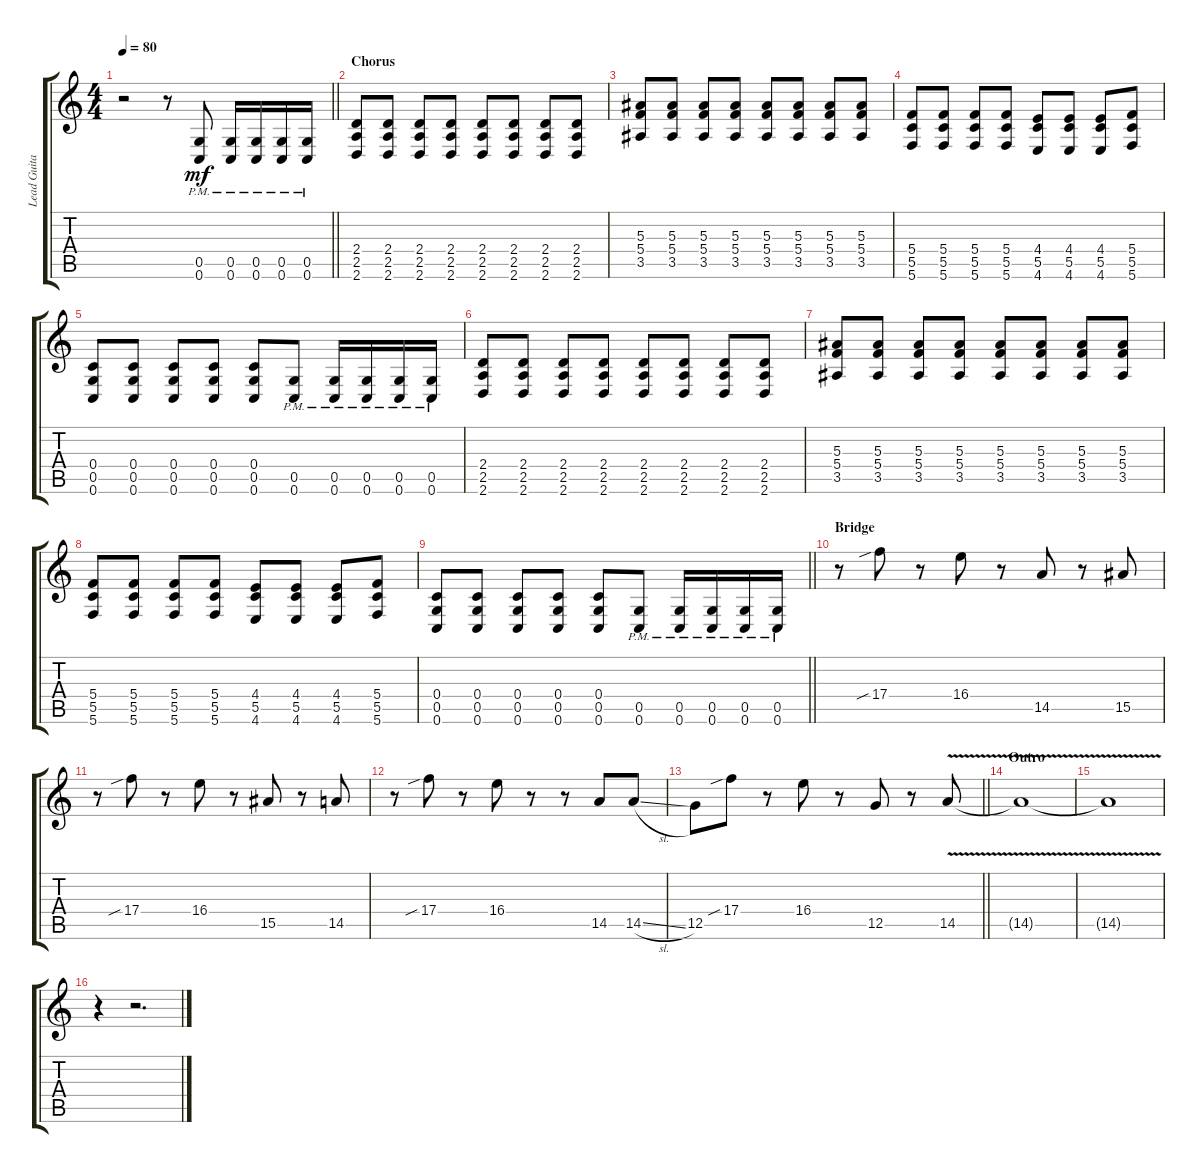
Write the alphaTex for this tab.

\track ("Lead Guitar 2" "Lead Guita") {instrument distortionguitar}
\staff {score tabs}
\tuning (D4 A3 F3 C3 G2 C2) {hide}
\ts (4 4)
\tempo 80
\clef g2
\barLineRight lightlight
\ks c
r.2{dy mf} r.8 (0.5{pm} 0.6{pm}).8 (0.5{pm} 0.6{pm}).16 (0.5{pm} 0.6{pm}).16 (0.5{pm} 0.6{pm}).16 (0.5{pm} 0.6{pm}).16 |
\section ("" "Chorus")
(2.4 2.5 2.6).8 (2.4 2.5 2.6).8 (2.4 2.5 2.6).8 (2.4 2.5 2.6).8 (2.4 2.5 2.6).8 (2.4 2.5 2.6).8 (2.4 2.5 2.6).8 (2.4 2.5 2.6).8 |
(5.3 5.4 3.5).8 (5.3 5.4 3.5).8 (5.3 5.4 3.5).8 (5.3 5.4 3.5).8 (5.3 5.4 3.5).8 (5.3 5.4 3.5).8 (5.3 5.4 3.5).8 (5.3 5.4 3.5).8 |
(5.4 5.5 5.6).8 (5.4 5.5 5.6).8 (5.4 5.5 5.6).8 (5.4 5.5 5.6).8 (4.4 5.5 4.6).8 (4.4 5.5 4.6).8 (4.4 5.5 4.6).8 (5.4 5.5 5.6).8 |
(0.4 0.5 0.6).8 (0.4 0.5 0.6).8 (0.4 0.5 0.6).8 (0.4 0.5 0.6).8 (0.4 0.5 0.6).8 (0.5{pm} 0.6{pm}).8 (0.5{pm} 0.6{pm}).16 (0.5{pm} 0.6{pm}).16 (0.5{pm} 0.6{pm}).16 (0.5{pm} 0.6{pm}).16 |
(2.4 2.5 2.6).8 (2.4 2.5 2.6).8 (2.4 2.5 2.6).8 (2.4 2.5 2.6).8 (2.4 2.5 2.6).8 (2.4 2.5 2.6).8 (2.4 2.5 2.6).8 (2.4 2.5 2.6).8 |
(5.3 5.4 3.5).8 (5.3 5.4 3.5).8 (5.3 5.4 3.5).8 (5.3 5.4 3.5).8 (5.3 5.4 3.5).8 (5.3 5.4 3.5).8 (5.3 5.4 3.5).8 (5.3 5.4 3.5).8 |
(5.4 5.5 5.6).8 (5.4 5.5 5.6).8 (5.4 5.5 5.6).8 (5.4 5.5 5.6).8 (4.4 5.5 4.6).8 (4.4 5.5 4.6).8 (4.4 5.5 4.6).8 (5.4 5.5 5.6).8 |
\barLineRight lightlight
(0.4 0.5 0.6).8 (0.4 0.5 0.6).8 (0.4 0.5 0.6).8 (0.4 0.5 0.6).8 (0.4 0.5 0.6).8 (0.5{pm} 0.6{pm}).8 (0.5{pm} 0.6{pm}).16 (0.5{pm} 0.6{pm}).16 (0.5{pm} 0.6{pm}).16 (0.5{pm} 0.6{pm}).16 |
\section ("" "Bridge")
r.8 17.4{sib}.8 r.8 16.4.8 r.8 14.5.8 r.8 15.5.8 |
r.8 17.4{sib}.8 r.8 16.4.8 r.8 15.5.8 r.8 14.5.8 |
r.8 17.4{sib}.8 r.8 16.4.8 r.8 r.8 14.5.8 14.5{sl}.8 |
\barLineRight lightlight
12.5.8 17.4{sib}.8 r.8 16.4.8 r.8 12.5.8 r.8 14.5{v}.8 |
\section ("" "Outro")
14.5{v t}.1 |
14.5{v t}.1 |
r.4 r.2{d}
